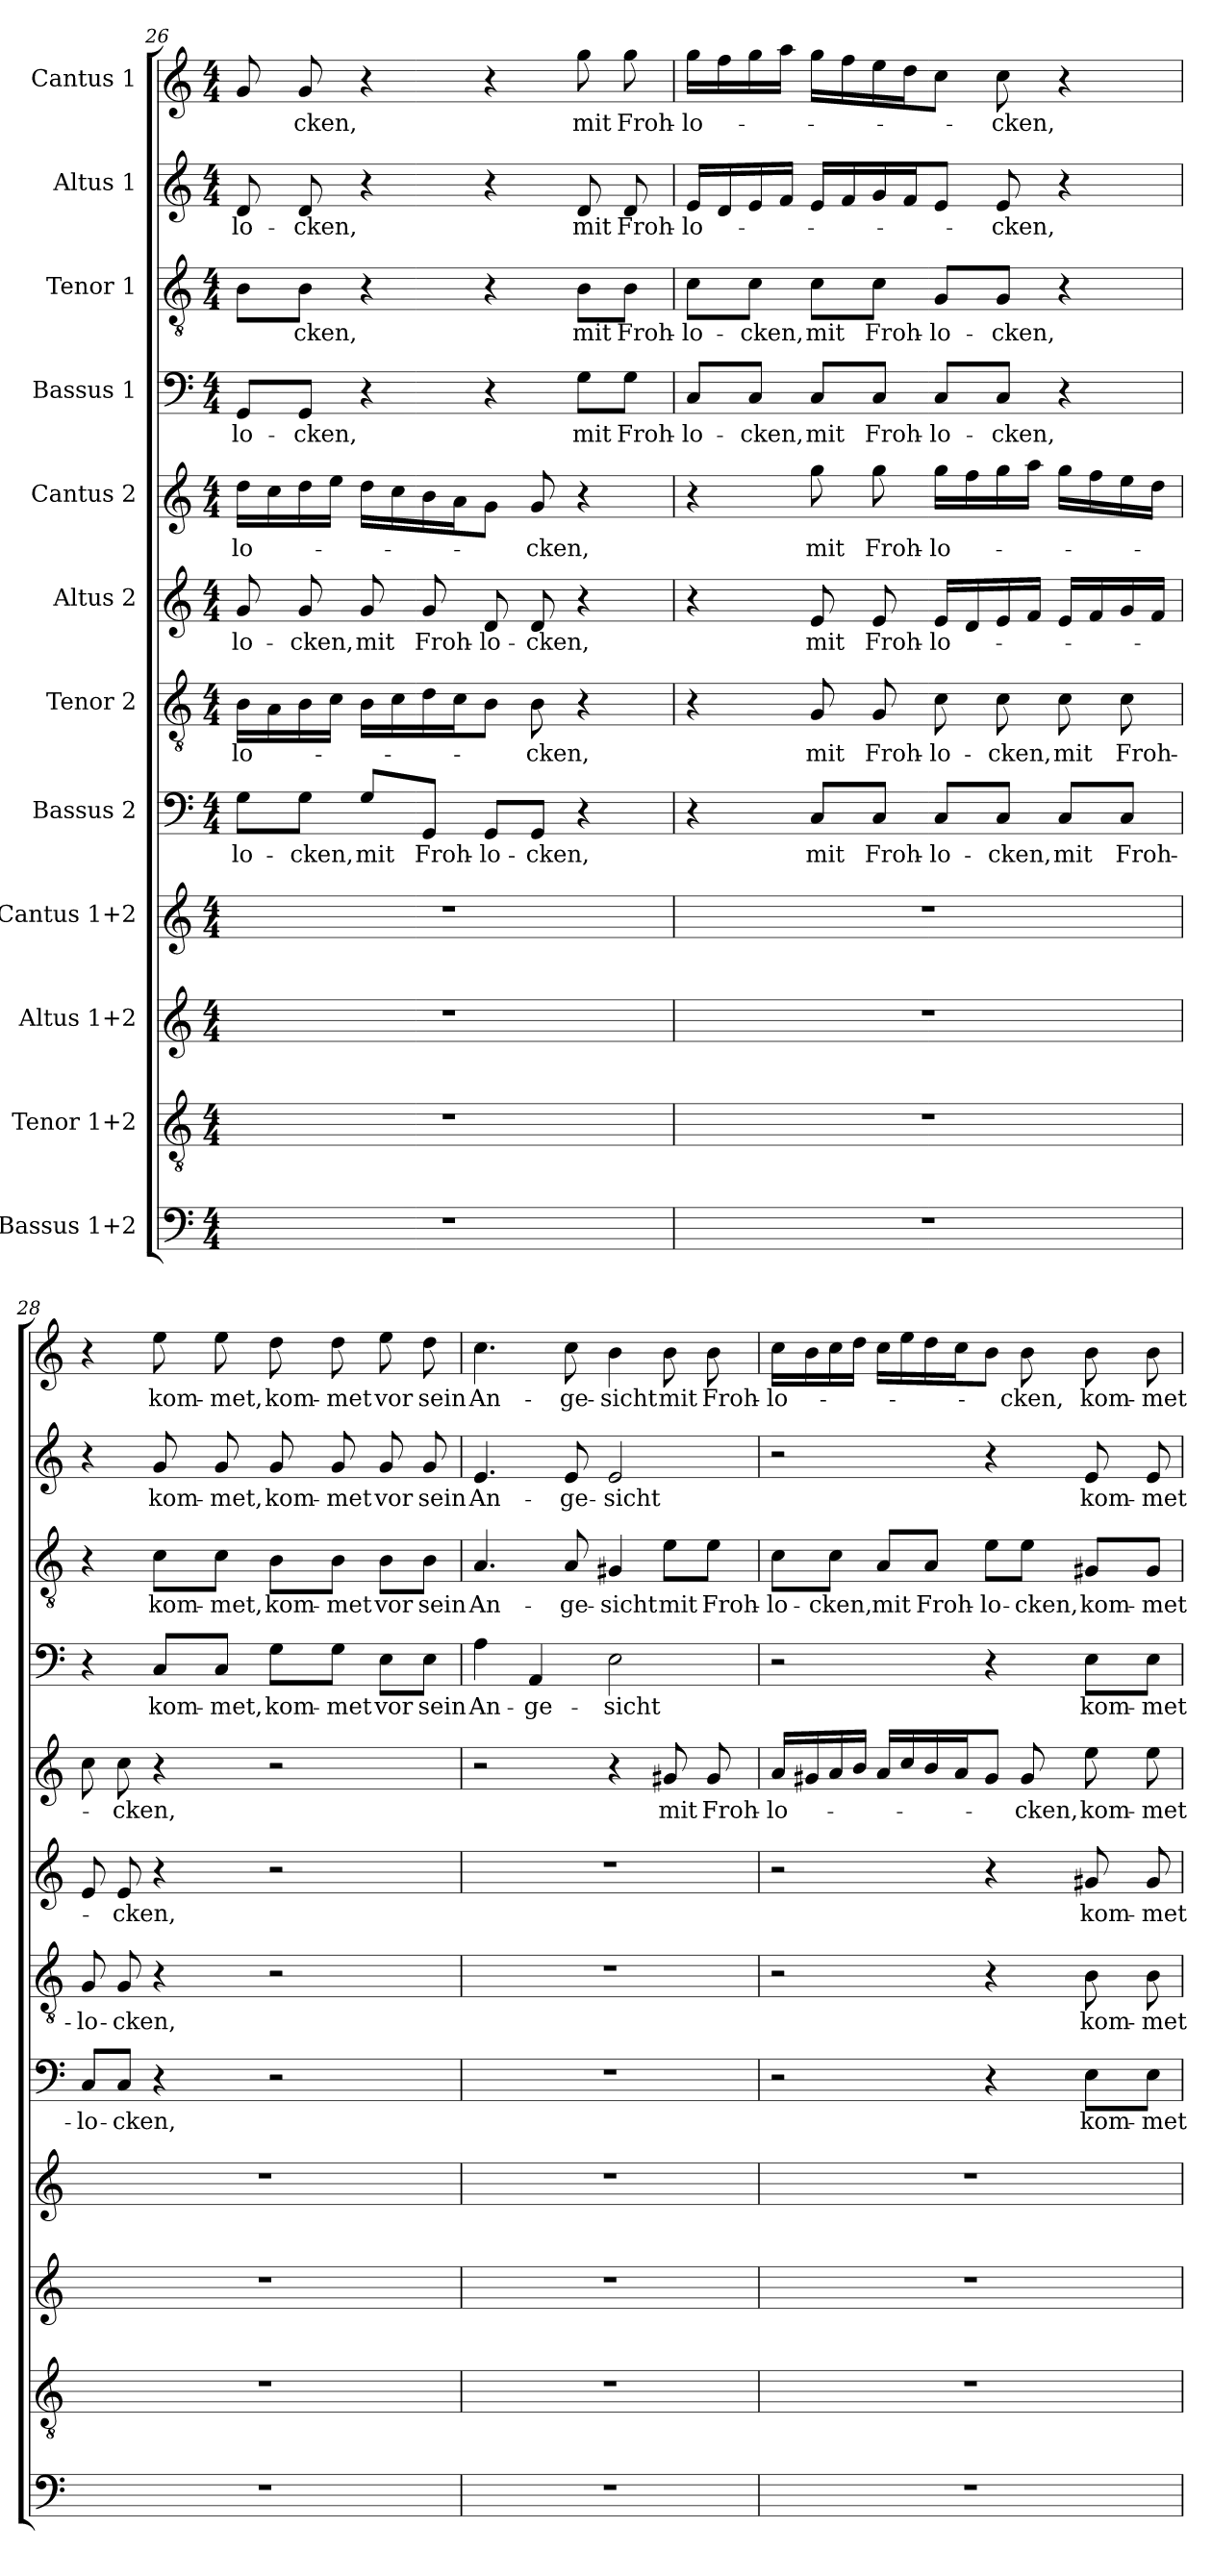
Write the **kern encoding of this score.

**kern	**kern	**kern	**kern	**kern	**text	**kern	**text	**kern	**text	**kern	**text	**kern	**text	**kern	**text	**kern	**text	**kern	**text
*part12	*part11	*part10	*part9	*part8	*part8	*part7	*part7	*part6	*part6	*part5	*part5	*part4	*part4	*part3	*part3	*part2	*part2	*part1	*part1
*staff12	*staff11	*staff10	*staff9	*staff8	*staff8	*staff7	*staff7	*staff6	*staff6	*staff5	*staff5	*staff4	*staff4	*staff3	*staff3	*staff2	*staff2	*staff1	*staff1
*I"Bassus 1+2	*I"Tenor 1+2	*I"Altus 1+2	*I"Cantus 1+2	*I"Bassus 2	*	*I"Tenor  2	*	*I"Altus 2	*	*I"Cantus 2	*	*I"Bassus 1	*	*I"Tenor  1	*	*I"Altus 1	*	*I"Cantus 1	*
!!LO:PB:g=z
*clefF4	*clefGv2	*clefG2	*clefG2	*clefF4	*	*clefGv2	*	*clefG2	*	*clefG2	*	*clefF4	*	*clefGv2	*	*clefG2	*	*clefG2	*
*k[]	*k[]	*k[]	*k[]	*k[]	*	*k[]	*	*k[]	*	*k[]	*	*k[]	*	*k[]	*	*k[]	*	*k[]	*
*M4/4	*M4/4	*M4/4	*M4/4	*M4/4	*	*M4/4	*	*M4/4	*	*M4/4	*	*M4/4	*	*M4/4	*	*M4/4	*	*M4/4	*
=26	=26	=26	=26	=26	=26	=26	=26	=26	=26	=26	=26	=26	=26	=26	=26	=26	=26	=26	=26
1r	1r	1r	1r	8G\L	-lo-	16B\LL	-lo-	8g/	lo-	16dd\LL	-lo-	8GG/L	-lo-	8B\L	.	8d/	-lo-	8g/	.
.	.	.	.	.	.	16A\	.	.	.	16cc\	.	.	.	.	.	.	.	.	.
.	.	.	.	8G\J	-cken,	16B\	.	8g/	cken,	16dd\	.	8GG/J	-cken,	8B\J	-cken,	8d/	-cken,	8g/	-cken,
.	.	.	.	.	.	16c\JJ	.	.	.	16ee\JJ	.	.	.	.	.	.	.	.	.
.	.	.	.	8G/L	mit	16B\LL	.	8g/	mit	16dd\LL	.	4r	.	4r	.	4r	.	4r	.
.	.	.	.	.	.	16c\	.	.	.	16cc\	.	.	.	.	.	.	.	.	.
.	.	.	.	8GG/J	Froh-	16d\	.	8g/	Froh-	16b\	.	.	.	.	.	.	.	.	.
.	.	.	.	.	.	16c\J	.	.	.	16a\J	.	.	.	.	.	.	.	.	.
.	.	.	.	8GG/L	-lo-	8B\J	.	8d/	lo-	8g\J	.	4r	.	4r	.	4r	.	4r	.
.	.	.	.	8GG/J	-cken,	8B\	-cken,	8d/	cken,	8g/	-cken,	.	.	.	.	.	.	.	.
.	.	.	.	4r	.	4r	.	4r	.	4r	.	8G\L	mit	8B\L	mit	8d/	mit	8gg\	mit
.	.	.	.	.	.	.	.	.	.	.	.	8G\J	Froh-	8B\J	Froh-	8d/	Froh-	8gg\	Froh-
=27	=27	=27	=27	=27	=27	=27	=27	=27	=27	=27	=27	=27	=27	=27	=27	=27	=27	=27	=27
1r	1r	1r	1r	4r	.	4r	.	4r	.	4r	.	8C/L	-lo-	8c\L	-lo-	16e/LL	-lo-	16gg\LL	-lo-
.	.	.	.	.	.	.	.	.	.	.	.	.	.	.	.	16d/	.	16ff\	.
.	.	.	.	.	.	.	.	.	.	.	.	8C/J	-cken,	8c\J	-cken,	16e/	.	16gg\	.
.	.	.	.	.	.	.	.	.	.	.	.	.	.	.	.	16f/JJ	.	16aa\JJ	.
.	.	.	.	8C/L	mit	8G/	mit	8e/	mit	8gg\	mit	8C/L	mit	8c\L	mit	16e/LL	.	16gg\LL	.
.	.	.	.	.	.	.	.	.	.	.	.	.	.	.	.	16f/	.	16ff\	.
.	.	.	.	8C/J	Froh-	8G/	Froh-	8e/	Froh-	8gg\	Froh-	8C/J	Froh-	8c\J	Froh-	16g/	.	16ee\	.
.	.	.	.	.	.	.	.	.	.	.	.	.	.	.	.	16f/J	.	16dd\J	.
.	.	.	.	8C/L	-lo-	8c\	-lo-	16e/LL	lo-	16gg\LL	-lo-	8C/L	-lo-	8G/L	-lo-	8e/J	.	8cc\J	.
.	.	.	.	.	.	.	.	16d/	.	16ff\	.	.	.	.	.	.	.	.	.
.	.	.	.	8C/J	-cken,	8c\	-cken,	16e/	.	16gg\	.	8C/J	-cken,	8G/J	-cken,	8e/	-cken,	8cc\	-cken,
.	.	.	.	.	.	.	.	16f/JJ	.	16aa\JJ	.	.	.	.	.	.	.	.	.
.	.	.	.	8C/L	mit	8c\	mit	16e/LL	.	16gg\LL	.	4r	.	4r	.	4r	.	4r	.
.	.	.	.	.	.	.	.	16f/	.	16ff\	.	.	.	.	.	.	.	.	.
.	.	.	.	8C/J	Froh-	8c\	Froh-	16g/	.	16ee\	.	.	.	.	.	.	.	.	.
.	.	.	.	.	.	.	.	16f/JJ	.	16dd\JJ	.	.	.	.	.	.	.	.	.
=28	=28	=28	=28	=28	=28	=28	=28	=28	=28	=28	=28	=28	=28	=28	=28	=28	=28	=28	=28
1r	1r	1r	1r	8C/L	-lo-	8G/	-lo-	8e/	.	8cc\	.	4r	.	4r	.	4r	.	4r	.
.	.	.	.	8C/J	-cken,	8G/	-cken,	8e/	-cken,	8cc\	-cken,	.	.	.	.	.	.	.	.
.	.	.	.	4r	.	4r	.	4r	.	4r	.	8C/L	kom-	8c\L	kom-	8g/	kom-	8ee\	kom-
.	.	.	.	.	.	.	.	.	.	.	.	8C/J	-met,	8c\J	-met,	8g/	-met,	8ee\	-met,
.	.	.	.	2r	.	2r	.	2r	.	2r	.	8G\L	kom-	8B\L	kom-	8g/	kom-	8dd\	kom-
.	.	.	.	.	.	.	.	.	.	.	.	8G\J	-met	8B\J	-met	8g/	-met	8dd\	-met
.	.	.	.	.	.	.	.	.	.	.	.	8E\L	vor	8B\L	vor	8g/	vor	8ee\	vor
.	.	.	.	.	.	.	.	.	.	.	.	8E\J	sein	8B\J	sein	8g/	sein	8dd\	sein
!!LO:LB:g=z
=29	=29	=29	=29	=29	=29	=29	=29	=29	=29	=29	=29	=29	=29	=29	=29	=29	=29	=29	=29
1r	1r	1r	1r	1r	.	1r	.	1r	.	2r	.	4A\	An-	4.A/	An-	4.e/	An-	4.cc\	An-
.	.	.	.	.	.	.	.	.	.	.	.	4AA/	-ge-	.	.	.	.	.	.
.	.	.	.	.	.	.	.	.	.	.	.	.	.	8A/	-ge-	8e/	-ge-	8cc\	-ge-
.	.	.	.	.	.	.	.	.	.	4r	.	2E\	-sicht	4G#X/	-sicht	2e/	-sicht	4b\	-sicht
.	.	.	.	.	.	.	.	.	.	8g#X/	mit	.	.	8e\L	mit	.	.	8b\	mit
.	.	.	.	.	.	.	.	.	.	8g#/	Froh-	.	.	8e\J	Froh-	.	.	8b\	Froh-
=30	=30	=30	=30	=30	=30	=30	=30	=30	=30	=30	=30	=30	=30	=30	=30	=30	=30	=30	=30
1r	1r	1r	1r	2r	.	2r	.	2r	.	16a/LL	-lo-	2r	.	8c\L	-lo-	2r	.	16cc\LL	-lo-
.	.	.	.	.	.	.	.	.	.	16g#X/	.	.	.	.	.	.	.	16b\	.
.	.	.	.	.	.	.	.	.	.	16a/	.	.	.	8c\J	-cken,	.	.	16cc\	.
.	.	.	.	.	.	.	.	.	.	16b/JJ	.	.	.	.	.	.	.	16dd\JJ	.
.	.	.	.	.	.	.	.	.	.	16a/LL	.	.	.	8A/L	mit	.	.	16cc\LL	.
.	.	.	.	.	.	.	.	.	.	16cc/	.	.	.	.	.	.	.	16ee\	.
.	.	.	.	.	.	.	.	.	.	16b/	.	.	.	8A/J	Froh-	.	.	16dd\	.
.	.	.	.	.	.	.	.	.	.	16a/J	.	.	.	.	.	.	.	16cc\J	.
.	.	.	.	4r	.	4r	.	4r	.	8g#/J	.	4r	.	8e\L	-lo-	4r	.	8b\J	.
.	.	.	.	.	.	.	.	.	.	8g#/	-cken,	.	.	8e\J	-cken,	.	.	8b\	-cken,
.	.	.	.	8E\L	kom-	8B\	kom-	8g#X/	kom-	8ee\	kom-	8E\L	kom-	8G#X/L	kom-	8e/	kom-	8b\	kom-
.	.	.	.	8E\J	-met	8B\	-met	8g#/	met	8ee\	-met	8E\J	-met	8G#/J	-met	8e/	-met	8b\	-met
=	=	=	=	=	=	=	=	=	=	=	=	=	=	=	=	=	=	=	=
*-	*-	*-	*-	*-	*-	*-	*-	*-	*-	*-	*-	*-	*-	*-	*-	*-	*-	*-	*-
